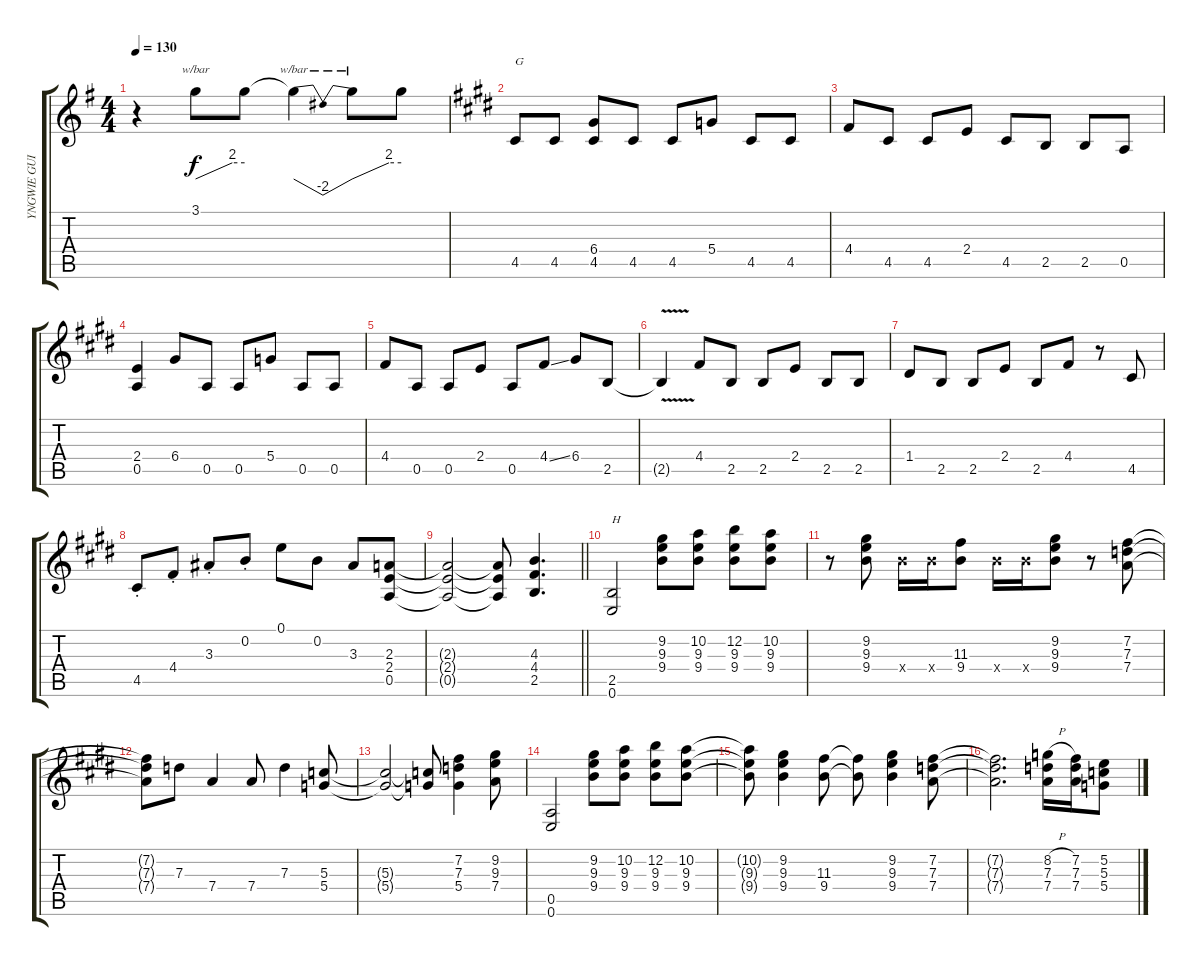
\track ("YNGWIE GUITAR 1" "YNGWIE GUI") {instrument overdrivenguitar}
\staff {score tabs}
\tuning (E4 B3 G3 D3 A2 E2) {hide}
\ts (4 4)
\tempo 130
\clef g2
\ks eminor
r.4{dy f} 3.1.8{tbe (custom default 0 0 45 8 60 8)} 3.1{t}.8 3.1{t}.4{tbe (dip default 0 0 30 -8 60 0)} 3.1{t}.8{tbe (custom default 0 0 45 8 60 8)} 3.1{t}.8 |
\ks e
4.5.8{txt "G"} 4.5.8 (6.4 4.5).8 4.5.8 4.5.8 5.4.8 4.5.8 4.5.8 |
4.4.8 4.5.8 4.5.8 2.4.8 4.5.8 2.5.8 2.5.8 0.5.8 |
(2.4 0.5).4 6.4.8 0.5.8 0.5.8 5.4.8 0.5.8 0.5.8 |
4.4.8 0.5.8 0.5.8 2.4.8 0.5.8 4.4{ss}.8 6.4.8 2.5.8 |
2.5{v t}.4 4.4.8 2.5.8 2.5.8 2.4.8 2.5.8 2.5.8 |
1.4.8 2.5.8 2.5.8 2.4.8 2.5.8 4.4.8 r.8 4.5.8 |
4.5{st}.8 4.4{st}.8 3.3{st}.8 0.2{st}.8 0.1.8 0.2.8 3.3.8 (2.3 2.4 0.5).8 |
\barLineRight lightlight
(2.3{t} 2.4{t} 0.5{t}).2 (2.3{t} 2.4{t} 0.5{t}).8 (4.3 4.4 2.5).4{d} |
(2.5 0.6).2{txt "H"} (9.2 9.3 9.4).8 (10.2 9.3 9.4).8 (12.2 9.3 9.4).8 (10.2 9.3 9.4).8 |
r.8 (9.2 9.3 9.4).8 9.4{x}.16 9.4{x}.16 (11.3 9.4).8 9.4{x}.16 9.4{x}.16 (9.2 9.3 9.4).8 r.8 (7.2 7.3 7.4).8 |
(7.2{t} 7.3{t} 7.4{t}).8 7.3.8 7.4.4 7.4.8 7.3.4 (5.3 5.4).8 |
(5.3{t} 5.4{t}).2 (5.3{t} 5.4{t}).8 (7.2 7.3 5.4).4 (9.2 9.3 7.4).8 |
(0.5 0.6).2 (9.2 9.3 9.4).8 (10.2 9.3 9.4).8 (12.2 9.3 9.4).8 (10.2 9.3 9.4).8 |
(10.2{t} 9.3{t} 9.4{t}).8 (9.2 9.3 9.4).4 (11.3 9.4).8 (11.3{t} 9.4{t}).8 (9.2 9.3 9.4).4 (7.2 7.3 7.4).8 |
(7.2{t} 7.3{t} 7.4{t}).2{d} (8.2{h} 7.3 7.4).16 (7.2 7.3 7.4).16 (5.2 5.3 5.4).8
